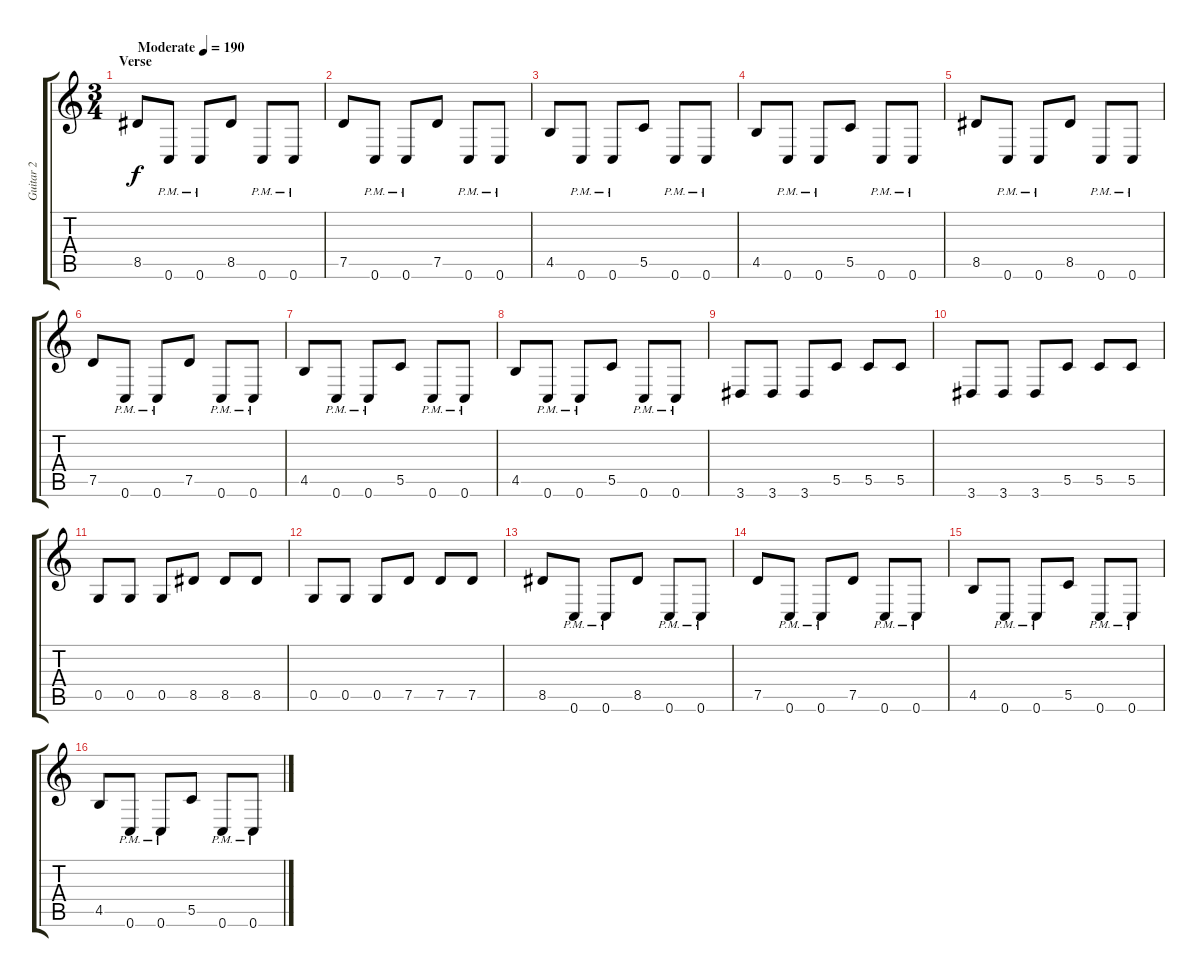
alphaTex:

\track ("Guitar 2" "Guitar 2") {instrument distortionguitar}
\staff {score tabs}
\tuning (D4 A3 F3 C3 G2 C2) {hide}
\ts (3 4)
\section ("" "Verse")
\tempo (190 "Moderate")
\clef g2
\ks c
8.5.8{dy f instrument distortionguitar} 0.6{pm}.8 0.6{pm}.8 8.5.8 0.6{pm}.8 0.6{pm}.8 |
7.5.8 0.6{pm}.8 0.6{pm}.8 7.5.8 0.6{pm}.8 0.6{pm}.8 |
4.5.8 0.6{pm}.8 0.6{pm}.8 5.5.8 0.6{pm}.8 0.6{pm}.8 |
4.5.8 0.6{pm}.8 0.6{pm}.8 5.5.8 0.6{pm}.8 0.6{pm}.8 |
8.5.8 0.6{pm}.8 0.6{pm}.8 8.5.8 0.6{pm}.8 0.6{pm}.8 |
7.5.8 0.6{pm}.8 0.6{pm}.8 7.5.8 0.6{pm}.8 0.6{pm}.8 |
4.5.8 0.6{pm}.8 0.6{pm}.8 5.5.8 0.6{pm}.8 0.6{pm}.8 |
4.5.8 0.6{pm}.8 0.6{pm}.8 5.5.8 0.6{pm}.8 0.6{pm}.8 |
3.6.8 3.6.8 3.6.8 5.5.8 5.5.8 5.5.8 |
3.6.8 3.6.8 3.6.8 5.5.8 5.5.8 5.5.8 |
0.5.8 0.5.8 0.5.8 8.5.8 8.5.8 8.5.8 |
0.5.8 0.5.8 0.5.8 7.5.8 7.5.8 7.5.8 |
8.5.8 0.6{pm}.8 0.6{pm}.8 8.5.8 0.6{pm}.8 0.6{pm}.8 |
7.5.8 0.6{pm}.8 0.6{pm}.8 7.5.8 0.6{pm}.8 0.6{pm}.8 |
4.5.8 0.6{pm}.8 0.6{pm}.8 5.5.8 0.6{pm}.8 0.6{pm}.8 |
4.5.8 0.6{pm}.8 0.6{pm}.8 5.5.8 0.6{pm}.8 0.6{pm}.8
